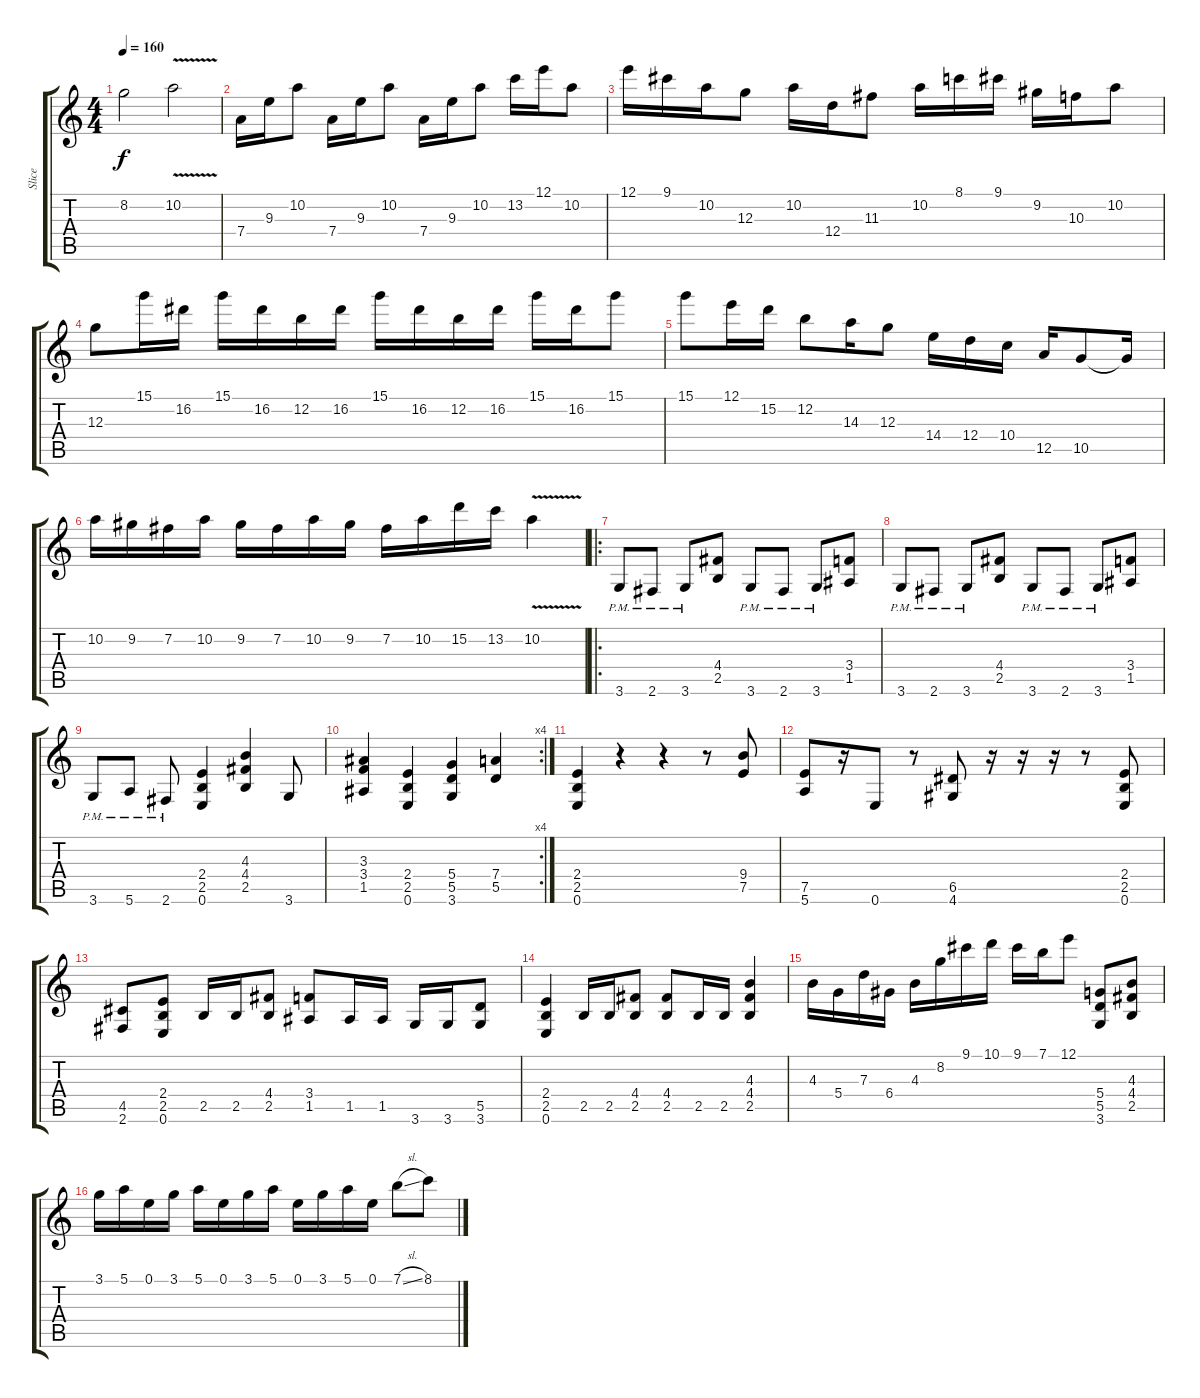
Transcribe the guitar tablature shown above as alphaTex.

\track ("Slice" "Slice") {instrument distortionguitar}
\staff {score tabs}
\tuning (E4 B3 G3 D3 A2 E2) {hide}
\ts (4 4)
\tempo 160
\clef g2
\ks c
8.2.2{dy f} 10.2{v}.2 |
7.4.16 9.3.16 10.2.8 7.4.16 9.3.16 10.2.8 7.4.16 9.3.16 10.2.8 13.2.16 12.1.16 10.2.8 |
12.1.16 9.1.16 10.2.16 12.3.8 10.2.16 12.4.16 11.3.8 10.2.16 8.1.16 9.1.16 9.2.16 10.3.16 10.2.8 |
12.3.8 15.1.16 16.2.16 15.1.16 16.2.16 12.2.16 16.2.16 15.1.16 16.2.16 12.2.16 16.2.16 15.1.16 16.2.16 15.1.8 |
15.1.8 12.1.16 15.2.16 12.2.8 14.3.16 12.3.8 14.4.16 12.4.16 10.4.16 12.5.16 10.5.8 10.5{t}.16 |
10.2.16 9.2.16 7.2.16 10.2.16 9.2.16 7.2.16 10.2.16 9.2.16 7.2.16 10.2.16 15.2.16 13.2.16 10.2{v}.4 |
\ro
3.6{pm}.8 2.6{pm}.8 3.6{pm}.8 (4.4 2.5).8 3.6{pm}.8 2.6{pm}.8 3.6{pm}.8 (3.4 1.5).8 |
3.6{pm}.8 2.6{pm}.8 3.6{pm}.8 (4.4 2.5).8 3.6{pm}.8 2.6{pm}.8 3.6{pm}.8 (3.4 1.5).8 |
3.6{pm}.8 5.6{pm}.8 2.6{pm}.8 (2.4 2.5 0.6).4 (4.3 4.4 2.5).4 3.6.8 |
\rc 4
(3.3 3.4 1.5).4 (2.4 2.5 0.6).4 (5.4 5.5 3.6).4 (7.4 5.5).4 |
(2.4 2.5 0.6).4 r.4 r.4 r.8 (9.4 7.5).8 |
(7.5 5.6).8 r.16 0.6.8 r.8 (6.5 4.6).8 r.16 r.16 r.16 r.8 (2.4 2.5 0.6).8 |
(4.5 2.6).8 (2.4 2.5 0.6).8 2.5.16 2.5.16 (4.4 2.5).8 (3.4 1.5).8 1.5.16 1.5.16 3.6.16 3.6.16 (5.5 3.6).8 |
(2.4 2.5 0.6).4 2.5.16 2.5.16 (4.4 2.5).8 (4.4 2.5).8 2.5.16 2.5.16 (4.3 4.4 2.5).4 |
4.3.16 5.4.16 7.3.16 6.4.16 4.3.16 8.2.16 9.1.16 10.1.16 9.1.16 7.1.16 12.1.8 (5.4 5.5 3.6).8 (4.3 4.4 2.5).8 |
3.1.16 5.1.16 0.1.16 3.1.16 5.1.16 0.1.16 3.1.16 5.1.16 0.1.16 3.1.16 5.1.16 0.1.16 7.1{sl}.8 8.1.8
